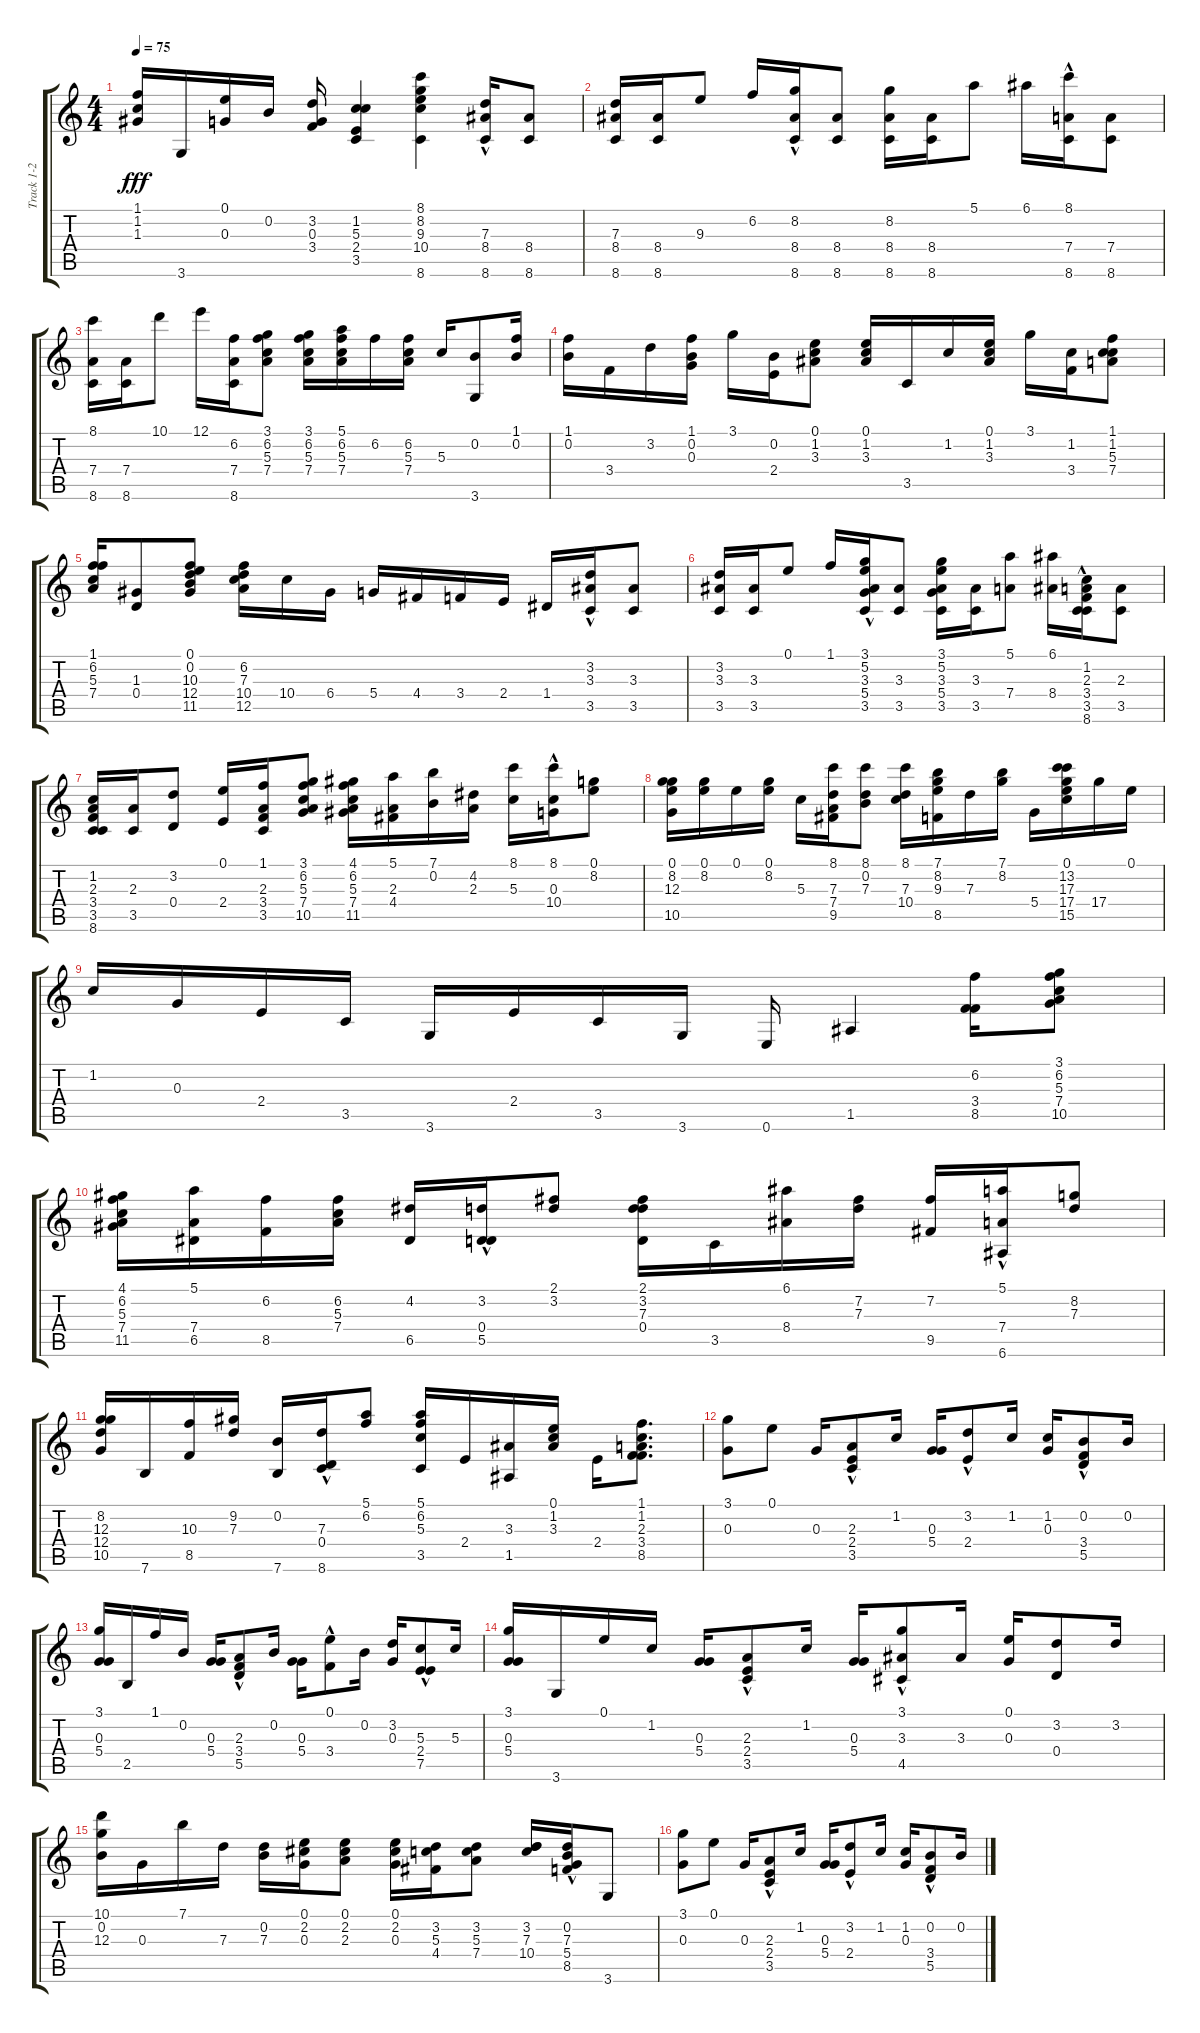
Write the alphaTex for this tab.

\track ("Track 1-2" "Track 1-2") {instrument acousticguitarnylon}
\staff {score tabs}
\tuning (E4 B3 G3 D3 A2 E2) {hide}
\ts (4 4)
\tempo 75
\clef g2
\ks c
(1.1 1.2 1.3).16{dy fff} 3.6.16 (0.1 0.3).16 0.2.16 (3.2 0.3 3.4).16 (1.2 5.3 2.4 3.5).4 (8.1 8.2 9.3 10.4 8.6).4 (7.3{hac} 8.4 8.6).16 (8.4 8.6).8 |
(7.3 8.4 8.6).16 (8.4 8.6).16 9.3.8 6.2.16 (8.2{hac} 8.4 8.6).16 (8.4 8.6).8 (8.2 8.4 8.6).16 (8.4 8.6).16 5.1.8 6.1.16 (8.1{hac} 7.4 8.6).16 (7.4 8.6).8 |
(8.1 7.4 8.6).16 (7.4 8.6).16 10.1.8 12.1.16 (6.2 7.4 8.6).16 (3.1 6.2 5.3 7.4).8 (3.1 6.2 5.3 7.4).16 (5.1 6.2 5.3 7.4).16 6.2.16 (6.2 5.3 7.4).16 5.3.16 (0.2 3.6).8 (1.1 0.2).16 |
(1.1 0.2).16 3.4.16 3.2.16 (1.1 0.2 0.3).16 3.1.16 (0.2 2.4).16 (0.1 1.2 3.3).8 (0.1 1.2 3.3).16 3.5.16 1.2.16 (0.1 1.2 3.3).16 3.1.16 (1.2 3.4).16 (1.1 1.2 5.3 7.4).8 |
(1.1 6.2 5.3 7.4).16 (1.3 0.4).8 (0.1 0.2 10.3 12.4 11.5).8 (6.2 7.3 10.4 12.5).16 10.4.16 6.4.16 5.4.16 4.4.16 3.4.16 2.4.16 1.4.16 (3.2{hac} 3.3 3.5).16 (3.3 3.5).8 |
(3.2 3.3 3.5).16 (3.3 3.5).16 0.1.8 1.1.16 (3.1{hac} 5.2{hac} 3.3 5.4{hac} 3.5).16 (3.3 3.5).8 (3.1 5.2 3.3 5.4 3.5).16 (3.3 3.5).16 (5.1 7.4).8 (6.1 8.4).16 (1.2{hac} 2.3 3.4{hac} 3.5 8.6).16 (2.3 3.5).8 |
(1.2 2.3 3.4 3.5 8.6).16 (2.3 3.5).16 (3.2 0.4).8 (0.1 2.4).16 (1.1 2.3 3.4 3.5).16 (3.1 6.2 5.3 7.4 10.5).8 (4.1 6.2 5.3 7.4 11.5).16 (5.1 2.3 4.4).16 (7.1 0.2).16 (4.2 2.3).16 (8.1 5.3).16 (8.1{hac} 0.3 10.4{hac}).16 (0.1 8.2).8 |
(0.1 8.2 12.3 10.5).16 (0.1 8.2).16 0.1.16 (0.1 8.2).16 5.3.16 (8.1 7.3 7.4 9.5).16 (8.1 0.2 7.3).8 (8.1 7.3 10.4).16 (7.1 8.2 9.3 8.5).16 7.3.16 (7.1 8.2).16 5.4.16 (0.1 13.2 17.3 17.4 15.5).16 17.4.16 0.1.16 |
1.2.16 0.3.16 2.4.16 3.5.16 3.6.16 2.4.16 3.5.16 3.6.16 0.6.16 1.5.4 (6.2 3.4 8.5).16 (3.1 6.2 5.3 7.4 10.5).8 |
(4.1 6.2 5.3 7.4 11.5).16 (5.1 7.4 6.5).16 (6.2 8.5).16 (6.2 5.3 7.4).16 (4.2 6.5).16 (3.2 0.4{hac} 5.5{hac}).16 (2.1 3.2).8 (2.1 3.2 7.3 0.4).16 3.5.16 (6.1 8.4).16 (7.2 7.3).16 (7.2 9.5).16 (5.1{hac} 7.4{hac} 6.6).16 (8.2 7.3).8 |
(8.2 12.3 12.4 10.5).16 7.6.16 (10.3 8.5).16 (9.2 7.3).16 (0.2 7.6).16 (7.3{hac} 0.4{hac} 8.6).16 (5.1 6.2).8 (5.1 6.2 5.3 3.5).16 2.4.16 (3.3 1.5).16 (0.1 1.2 3.3).16 2.4.16 (1.1 1.2 2.3 3.4 8.5).8{d} |
(3.1 0.3).8 0.1.8 0.3.16 (2.3{hac} 2.4{hac} 3.5).8 1.2.16 (0.3 5.4).16 (3.2{hac} 2.4).8 1.2.16 (1.2 0.3).16 (0.2 3.4{hac} 5.5).8 0.2.16 |
(3.1 0.3 5.4).16 2.5.16 1.1.16 0.2.16 (0.3 5.4).16 (2.3{hac} 3.4{hac} 5.5).8 0.2.16 (0.3 5.4).16 (0.1{hac} 3.4).8 0.2.16 (3.2 0.3).16 (5.3 2.4{hac} 7.5{hac}).8 5.3.16 |
(3.1 0.3 5.4).16 3.6.16 0.1.16 1.2.16 (0.3 5.4).16 (2.3{hac} 2.4{hac} 3.5).8 1.2.16 (0.3 5.4).16 (3.1{hac} 3.3 4.5).8 3.3.16 (0.1 0.3).16 (3.2 0.4).8 3.2.16 |
(10.1 0.2 12.3).16 0.3.16 7.1.16 7.3.16 (0.2 7.3).16 (0.1 2.2 0.3).16 (0.1 2.2 2.3).8 (0.1 2.2 0.3).16 (3.2 5.3 4.4).16 (3.2 5.3 7.4).8 (3.2 7.3 10.4).16 (0.2 7.3{hac} 5.4{hac} 8.5{hac}).16 3.6.8 |
(3.1 0.3).8 0.1.8 0.3.16 (2.3{hac} 2.4{hac} 3.5).8 1.2.16 (0.3 5.4).16 (3.2{hac} 2.4).8 1.2.16 (1.2 0.3).16 (0.2 3.4{hac} 5.5).8 0.2.16
